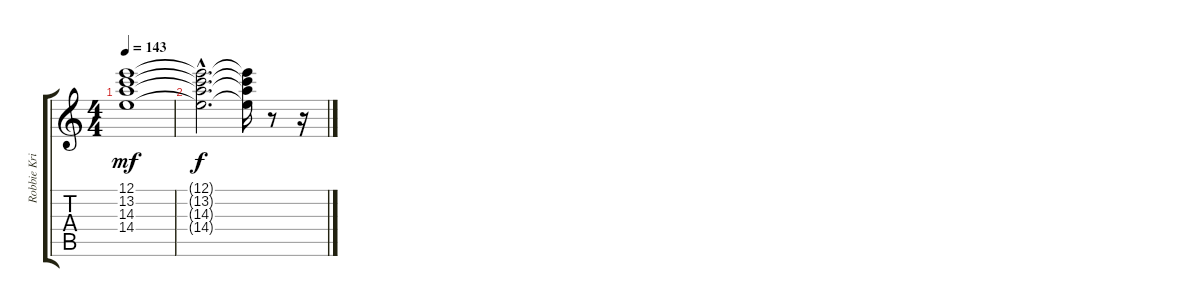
\track ("Robbie Krieger" "Robbie Kri") {instrument electricguitarjazz}
\staff {score tabs}
\tuning (E4 B3 G3 D3 A2 E2) {hide}
\ts (4 4)
\tempo 143
\clef g2
\ks c
(12.1 13.2 14.3 14.4).1{dy mf} |
(12.1{hac t} 13.2{hac t} 14.3{hac t} 14.4{hac t}).2{d dy f} (12.1{t} 13.2{t} 14.3{t} 14.4{t}).16 r.8 r.16
